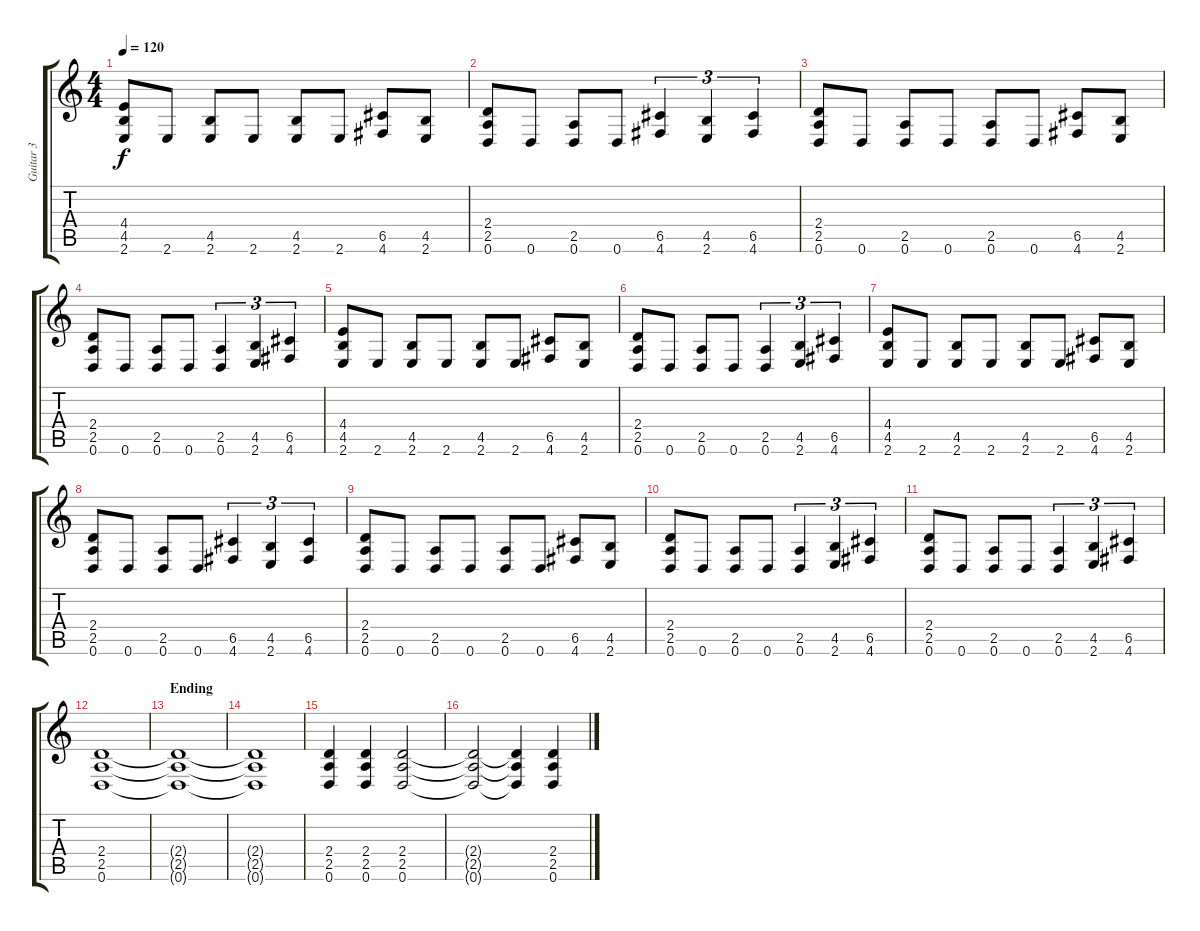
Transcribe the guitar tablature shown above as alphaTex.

\track ("Guitar 3" "Guitar 3") {instrument distortionguitar}
\staff {score tabs}
\tuning (D4 A3 F3 C3 G2 D2) {hide}
\ts (4 4)
\tempo 120
\clef g2
\ks c
(4.4 4.5 2.6).8{dy f} 2.6.8 (4.5 2.6).8 2.6.8 (4.5 2.6).8 2.6.8 (6.5 4.6).8 (4.5 2.6).8 |
(2.4 2.5 0.6).8 0.6.8 (2.5 0.6).8 0.6.8 (6.5 4.6).4{tu (3 2)} (4.5 2.6).4{tu (3 2)} (6.5 4.6).4{tu (3 2)} |
(2.4 2.5 0.6).8 0.6.8 (2.5 0.6).8 0.6.8 (2.5 0.6).8 0.6.8 (6.5 4.6).8 (4.5 2.6).8 |
(2.4 2.5 0.6).8 0.6.8 (2.5 0.6).8 0.6.8 (2.5 0.6).4{tu (3 2)} (4.5 2.6).4{tu (3 2)} (6.5 4.6).4{tu (3 2)} |
(4.4 4.5 2.6).8 2.6.8 (4.5 2.6).8 2.6.8 (4.5 2.6).8 2.6.8 (6.5 4.6).8 (4.5 2.6).8 |
(2.4 2.5 0.6).8 0.6.8 (2.5 0.6).8 0.6.8 (2.5 0.6).4{tu (3 2)} (4.5 2.6).4{tu (3 2)} (6.5 4.6).4{tu (3 2)} |
(4.4 4.5 2.6).8 2.6.8 (4.5 2.6).8 2.6.8 (4.5 2.6).8 2.6.8 (6.5 4.6).8 (4.5 2.6).8 |
(2.4 2.5 0.6).8 0.6.8 (2.5 0.6).8 0.6.8 (6.5 4.6).4{tu (3 2)} (4.5 2.6).4{tu (3 2)} (6.5 4.6).4{tu (3 2)} |
(2.4 2.5 0.6).8 0.6.8 (2.5 0.6).8 0.6.8 (2.5 0.6).8 0.6.8 (6.5 4.6).8 (4.5 2.6).8 |
(2.4 2.5 0.6).8 0.6.8 (2.5 0.6).8 0.6.8 (2.5 0.6).4{tu (3 2)} (4.5 2.6).4{tu (3 2)} (6.5 4.6).4{tu (3 2)} |
(2.4 2.5 0.6).8 0.6.8 (2.5 0.6).8 0.6.8 (2.5 0.6).4{tu (3 2)} (4.5 2.6).4{tu (3 2)} (6.5 4.6).4{tu (3 2)} |
(2.4 2.5 0.6).1 |
\section ("" "Ending")
(2.4{t} 2.5{t} 0.6{t}).1 |
(2.4{t} 2.5{t} 0.6{t}).1 |
(2.4 2.5 0.6).4 (2.4 2.5 0.6).4 (2.4 2.5 0.6).2 |
(2.4{t} 2.5{t} 0.6{t}).2 (2.4{t} 2.5{t} 0.6{t}).4 (2.4 2.5 0.6).4
